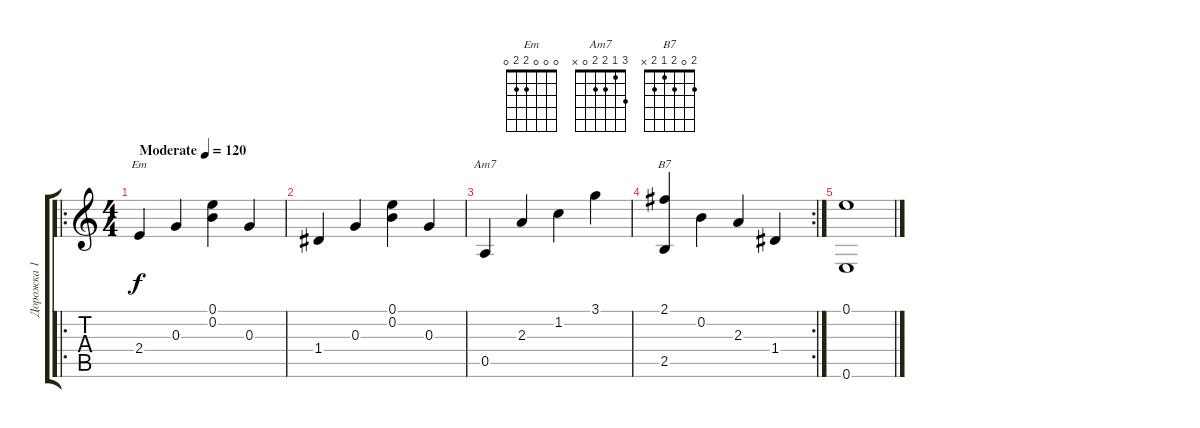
\track ("Дорожка 1" "Дорожка 1") {instrument acousticguitarnylon}
\staff {score tabs}
\tuning (E4 B3 G3 D3 A2 E2) {hide}
\chord ("Em" 0 0 0 2 2 0)
\chord ("Am7" 3 1 2 2 0 x)
\chord ("B7" 2 0 2 1 2 x)
\ro
\ts (4 4)
\tempo (120 "Moderate")
\clef g2
\ks c
2.4.4{ch "Em" dy f instrument acousticguitarnylon} 0.3.4 (0.1 0.2).4 0.3.4 |
1.4.4 0.3.4 (0.1 0.2).4 0.3.4 |
0.5.4{ch "Am7"} 2.3.4 1.2.4 3.1.4 |
\rc 2
(2.1 2.5).4{ch "B7"} 0.2.4 2.3.4 1.4.4 |
(0.1 0.6).1
